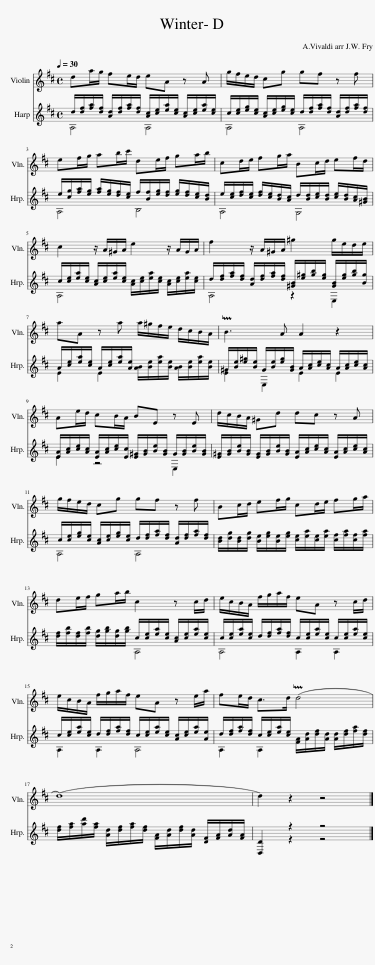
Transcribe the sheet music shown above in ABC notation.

X:1
%%score 1 ( 2 3 )
L:1/8
Q:1/4=30
M:4/4
I:linebreak $
K:D
V:1 treble
V:2 treble
V:3 treble
V:1
 da/g/ fe/d/ eA z A | g/f/e/d/ cg gf z f |$ ef/g/ ab/c'/ de/f/ ga/b/ | cd/e/ fg/a/ Bc/d/ ef/d/ |$ c2 z/ A/^G/A/ e2 z/ A/G/A/ | %5
 f2 z/ A/^G/A/ ^g2 g/e/d/e/ |$ aA z a a/^g/f/e/ d/c/B/A/ | PB3 A A2 z2 |$ Ae/d/ cB/A/ BE z E | d/c/B/A/ ^Gd dc z A |$ %10
 g/f/e/d/ cg gf z f | Bc/d/ ef/g/ cd/e/ fg/a/ |$ de/f/ ga/b/ c2 z c/d/ | e/c/B/A/ f/g/a/f/ eA z c/d/ |$ e/c/B/A/ f/g/a/f/ eA z e/a/ | %15
 fe/d/ c>d (Pd4 |$ (d8) | d2) z2 z4 |] %18
V:2
 d/[df]/[fa]/[df]/ [Ad]/[df]/[fa]/[df]/ [Ac]/[ce]/[ea]/[ce]/ [Ac]/[ce]/[ea]/[ce]/ | c/[ce]/[eg]/[ce]/ [Ac]/[ce]/[eg]/[ce]/ d/[df]/[fa]/[df]/ [Ad]/[df]/[fa]/[df]/ |$ e/[cg]/[fa]/[eg]/ [fa]/[eg]/[df]/[ce]/ f/[Bf]/[eg]/[df]/ [eg]/[df]/[ce]/[Bd]/ | e/[ce]/[df]/[ce]/ [df]/[ce]/[Bd]/[Ac]/ d/[Bd]/[ce]/[Bd]/ [ce]/[Bd]/[Ac]/[^GB]/ |$ c/[ce]/[ea]/[ce]/ [Ac]/[ce]/[ea]/[ce]/ [Ac]/[ce]/[ea]/[ce]/ [Ac]/[ce]/[ea]/[ce]/ | %5
 d/[df]/[fa]/[df]/ [Ad]/[df]/[fa]/[df]/ [^GB]/[e^g]/[gb]/[eg]/ [GB]/[eg]/[gb]/[Bg]/ |$ A/[ce]/[ea]/[ce]/ A/[ce]/[ea]/[Ae]/ [AB]/[Be]/[ea]/[Be]/ [AB]/[Be]/[ea]/[Be]/ | ^G/[Be]/[e^g]/[Be]/ G/[Be]/[eg]/[GB]/ A/[Ac]/[ce]/[Ac]/ A/[Ac]/[ce]/[Ac]/ |$ [EA]/[Ac]/[ce]/[Ac]/ [EA]/[Ac]/[ce]/[Ec]/ [E^G]/[GB]/[Be]/[GB]/ G/[GB]/[Be]/[GB]/ | [E^G]/[GB]/[Be]/[GB]/ [EG]/[GB]/[Be]/[GB]/ [EA]/[Ac]/[ce]/[Ac]/ [EA]/[Ac]/[ce]/[Ac]/ |$ %10
 c/[ce]/[eg]/[ce]/ [Ac]/[ce]/[eg]/[ce]/ d/[df]/[fa]/[df]/ [Ad]/[df]/[fa]/[df]/ | [Bd]/[dg]/[Bd]/[dg]/ [Be]/[eg]/[Be]/[eg]/ [ce]/[ea]/[ce]/[ea]/ [cf]/[fa]/[cf]/[fa]/ |$ [df]/[fb]/[df]/[fb]/ [dg]/[gb]/[dg]/[gb]/ c/[ce]/[ea]/[ce]/ [Ac]/[ce]/[ea]/[ce]/ | c/[ce]/[ea]/[ce]/ d/[df]/[fa]/[df]/ c/[ce]/[ea]/[ce]/ c/[ce]/[ea]/[ce]/ |$ c/[ce]/[ea]/[ce]/ d/[df]/[fa]/[df]/ c/[ce]/[ea]/[ce]/ [Ac]/[ce]/[ea]/[Ae]/ | %15
 d/[df]/[fa]/[df]/ c/[ce]/[ea]/[ce]/ [FA]/[Ad]/[df]/[Ad]/ [Ad]/[df]/[fa]/[df]/ |$ [df]/[fa]/[ad']/[fa]/ [Ad]/[df]/[fa]/[df]/ [FA]/[Ad]/[df]/[Ad]/ [DF]/[FA]/[Ad]/[FA]/ | [D,D]2 z2 z4 |] %18
V:3
 A,4 A,4 | A,4 A,4 |$ A,4 B,4 | A,4 G,4 |$ A,4 x4 | %5
 A,4 z2 E,2 |$ E2 E2 x4 | E2 E,2 E2 E2 |$ E2 z4 E,2 | x8 |$ %10
 A,4 A,4 | x8 |$ x4 A,4 | A,4 A,2 A,2 |$ A,2 A,2 A,4 | %15
 A,2 A,2 x4 |$ x8 | x2 z2 z4 |] %18
